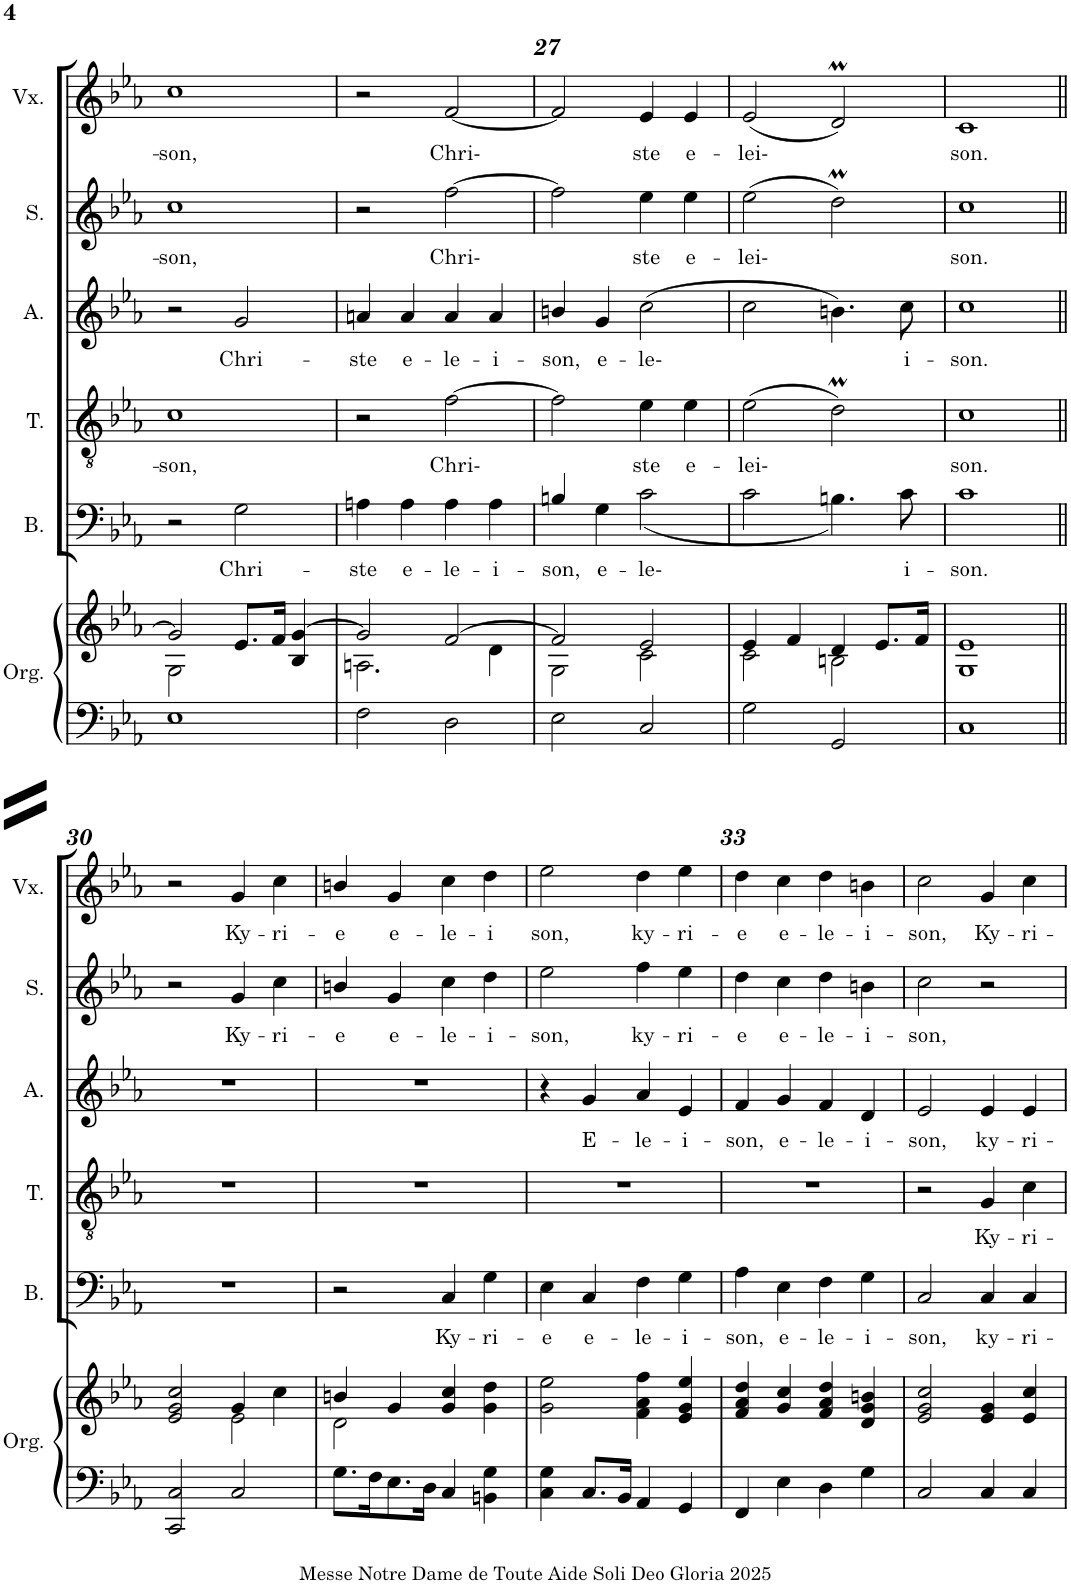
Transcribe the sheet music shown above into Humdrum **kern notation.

**kern	**kern	**kern	**text	**kern	**text	**kern	**text	**kern	**text	**kern	**text
*part6	*part6	*part5	*part5	*part4	*part4	*part3	*part3	*part2	*part2	*part1	*part1
*staff7	*staff6	*staff5	*staff5	*staff4	*staff4	*staff3	*staff3	*staff2	*staff2	*staff1	*staff1
*I"Orgue	*	*I"Basse	*	*I"Ténor	*	*I"Alto	*	*I"Soprano	*	*I"Voix	*
*I'Org.	*	*I'B.	*	*I'T.	*	*I'A.	*	*I'S.	*	*I'Vx.	*
!!LO:PB:g=z
*clefF4	*clefG2	*clefF4	*	*clefGv2	*	*clefG2	*	*clefG2	*	*clefG2	*
*k[b-e-a-]	*k[b-e-a-]	*k[b-e-a-]	*	*k[b-e-a-]	*	*k[b-e-a-]	*	*k[b-e-a-]	*	*k[b-e-a-]	*
*M2/2	*M2/2	*M2/2	*	*M2/2	*	*M2/2	*	*M2/2	*	*M2/2	*
*met(c|)	*met(c|)	*met(c|)	*	*met(c|)	*	*met(c|)	*	*met(c|)	*	*met(c|)	*
=25	=25	=25	=25	=25	=25	=25	=25	=25	=25	=25	=25
*	*^	*	*	*	*	*	*	*	*	*	*
!	!	!	!	!	!	!LO:LY:b	!	!	!	!LO:LY:b	!	!LO:LY:b
1E-	2g/]	2G\	2r	.	1c	-son,	2r	.	1cc	-son,	1cc	-son,
!	!	!	!	!LO:LY:b	!	!	!	!LO:LY:b	!	!	!	!
.	8.e-/L	2ryy	2G\	Chri-	.	.	2g/	Chri-	.	.	.	.
.	16f/Jk	.	.	.	.	.	.	.	.	.	.	.
.	4B-/ [4g/	.	.	.	.	.	.	.	.	.	.	.
=26	=26	=26	=26	=26	=26	=26	=26	=26	=26	=26	=26	=26
!	!	!	!	!LO:LY:b	!	!	!	!LO:LY:b	!	!	!	!
2F\	2g/]	2.An\	4An\	ste	2r	.	4an/	ste	2r	.	2r	.
!	!	!	!	!LO:LY:b	!	!	!	!LO:LY:b	!	!	!	!
.	.	.	4A\	e-	.	.	4a/	e-	.	.	.	.
!	!	!	!	!LO:LY:b	!	!LO:LY:b	!	!LO:LY:b	!	!LO:LY:b	!	!LO:LY:b
2D\	[2f/	.	4A\	-le-	[2f\	-Chri-	4a/	-le-	[2ff\	-Chri-	[2f/	-Chri-
!	!	!	!	!LO:LY:b	!	!	!	!LO:LY:b	!	!	!	!
.	.	4d\	4A\	-i-	.	.	4a/	-i-	.	.	.	.
=27	=27	=27	=27	=27	=27	=27	=27	=27	=27	=27	=27	=27
!	!	!	!	!LO:LY:b	!	!	!	!LO:LY:b	!	!	!	!
2E-\	2f/]	2G\	4Bn/	-son,	2f\]	.	4bn/	-son,	2ff\]	.	2f/]	.
!	!	!	!	!LO:LY:b	!	!	!	!LO:LY:b	!	!	!	!
.	.	.	4G\	e-	.	.	4g/	e-	.	.	.	.
!	!	!	!	!LO:LY:b	!	!LO:LY:b	!	!LO:LY:b	!	!LO:LY:b	!	!LO:LY:b
2C/	2e-/	2c\	(<2c\	-le-	4e-\	-ste	(2cc\	-le-	4ee-\	-ste	4e-/	-ste
!	!	!	!	!	!	!LO:LY:b	!	!	!	!LO:LY:b	!	!LO:LY:b
.	.	.	.	.	4e-\	e-	.	.	4ee-\	e-	4e-/	e-
=28	=28	=28	=28	=28	=28	=28	=28	=28	=28	=28	=28	=28
!	!	!	!	!	!	!LO:LY:b	!	!	!	!LO:LY:b	!	!LO:LY:b
2G\	4e-/	2c\	2c\	.	(2e-\	lei-	2cc\	.	(2ee-\	lei-	(2e-/	lei-
.	4f/	.	.	.	.	.	.	.	.	.	.	.
2GG/	4d/	2Bn\	4.Bn\)	.	2dm\)	.	4.bn\)	.	2ddm\)	.	2dm/)	.
.	8.e-/L	.	.	.	.	.	.	.	.	.	.	.
!	!	!	!	!LO:LY:b	!	!	!	!LO:LY:b	!	!	!	!
.	.	.	8c\	i-	.	.	8cc\	i-	.	.	.	.
.	16f/Jk	.	.	.	.	.	.	.	.	.	.	.
=29	=29	=29	=29	=29	=29	=29	=29	=29	=29	=29	=29	=29
!	!	!	!	!LO:LY:b	!	!LO:LY:b	!	!LO:LY:b	!	!LO:LY:b	!	!LO:LY:b
1C	1e-	1G	1c	son.	1c	-son.	1cc	son.	1cc	-son.	1c	-son.
!!LO:LB:g=z
=30||	=30||	=30||	=30||	=30||	=30||	=30||	=30||	=30||	=30||	=30||	=30||	=30||
2CC/ 2C/	2e-/ 2g/ 2cc/	2ryy	1r	.	1r	.	1r	.	2r	.	2r	.
!	!	!	!	!	!	!	!	!	!	!LO:LY:b	!	!LO:LY:b
2C/	4g/	2e-\	.	.	.	.	.	.	4g/	Ky-	4g/	Ky-
!	!	!	!	!	!	!	!	!	!	!LO:LY:b	!	!LO:LY:b
.	4cc\	.	.	.	.	.	.	.	4cc\	-ri-	4cc\	-ri-
=31	=31	=31	=31	=31	=31	=31	=31	=31	=31	=31	=31	=31
!	!	!	!	!	!	!	!	!	!	!LO:LY:b	!	!LO:LY:b
8.G\L	4bn/	2d\	2r	.	1r	.	1r	.	4bn/	-e	4bn/	-e
16F\K	.	.	.	.	.	.	.	.	.	.	.	.
!	!	!	!	!	!	!	!	!	!	!LO:LY:b	!	!LO:LY:b
8.E-\	4g/	.	.	.	.	.	.	.	4g/	e-	4g/	e-
16D\Jk	.	.	.	.	.	.	.	.	.	.	.	.
!	!	!	!	!LO:LY:b	!	!	!	!	!	!LO:LY:b	!	!LO:LY:b
4C/	4g/ 4cc/	2ryy	4C/	Ky-	.	.	.	.	4cc\	-le-	4cc\	-le-
!	!	!	!	!LO:LY:b	!	!	!	!	!	!LO:LY:b	!	!LO:LY:b
4BBn\ 4G\	4g\ 4dd\	.	4G\	-ri-	.	.	.	.	4dd\	-i-	4dd\	-i
*	*v	*v	*	*	*	*	*	*	*	*	*	*
=32	=32	=32	=32	=32	=32	=32	=32	=32	=32	=32	=32
!	!	!	!LO:LY:b	!	!	!	!	!	!LO:LY:b	!	!LO:LY:b
4C\ 4G\	2g\ 2ee-\	4E-\	-e	1r	.	4r	.	2ee-\	-son,	2ee-\	-son,
!	!	!	!LO:LY:b	!	!	!	!LO:LY:b	!	!	!	!
8.C/L	.	4C/	e-	.	.	4g/	E-	.	.	.	.
16BB-/Jk	.	.	.	.	.	.	.	.	.	.	.
!	!	!	!LO:LY:b	!	!	!	!LO:LY:b	!	!LO:LY:b	!	!LO:LY:b
4AA-/	4f\ 4a-\ 4ff\	4F\	-le-	.	.	4a-/	-le-	4ff\	ky-	4dd\	ky-
!	!	!	!LO:LY:b	!	!	!	!LO:LY:b	!	!LO:LY:b	!	!LO:LY:b
4GG/	4e-/ 4g/ 4ee-/	4G\	-i-	.	.	4e-/	-i-	4ee-\	-ri-	4ee-\	-ri-
=33	=33	=33	=33	=33	=33	=33	=33	=33	=33	=33	=33
!	!	!	!LO:LY:b	!	!	!	!LO:LY:b	!	!LO:LY:b	!	!LO:LY:b
4FF/	4f/ 4a-/ 4dd/	4A-\	-son,	1r	.	4f/	-son,	4dd\	-e	4dd\	-e
!	!	!	!LO:LY:b	!	!	!	!LO:LY:b	!	!LO:LY:b	!	!LO:LY:b
4E-\	4g/ 4cc/	4E-\	e-	.	.	4g/	e-	4cc\	e-	4cc\	e-
!	!	!	!LO:LY:b	!	!	!	!LO:LY:b	!	!LO:LY:b	!	!LO:LY:b
4D\	4f/ 4a-/ 4dd/	4F\	-le-	.	.	4f/	-le-	4dd\	-le-	4dd\	-le-
!	!	!	!LO:LY:b	!	!	!	!LO:LY:b	!	!LO:LY:b	!	!LO:LY:b
4G\	4d/ 4g/ 4bn/	4G\	-i-	.	.	4d/	-i-	4bn\	-i-	4bn\	-i-
=34	=34	=34	=34	=34	=34	=34	=34	=34	=34	=34	=34
*	*^	*	*	*	*	*	*	*	*	*	*
!	!	!	!	!LO:LY:b	!	!	!	!LO:LY:b	!	!LO:LY:b	!	!LO:LY:b
2C/	2e-/ 2g/ 2cc/	2ryy	2C/	-son,	2r	.	2e-/	-son,	2cc\	-son,	2cc\	-son,
!	!	!	!	!LO:LY:b	!	!LO:LY:b	!	!LO:LY:b	!	!	!	!LO:LY:b
4C/	4e-/ 4g/	2ryy	4C/	ky-	4G/	Ky-	4e-/	ky-	2r	.	4g/	Ky-
!	!	!	!	!LO:LY:b	!	!LO:LY:b	!	!LO:LY:b	!	!	!	!LO:LY:b
4C/	4e-/ 4cc/	.	4C/	-ri-	4c\	-ri-	4e-/	-ri-	.	.	4cc\	-ri-
*	*v	*v	*	*	*	*	*	*	*	*	*	*
=	=	=	=	=	=	=	=	=	=	=	=
*-	*-	*-	*-	*-	*-	*-	*-	*-	*-	*-	*-
